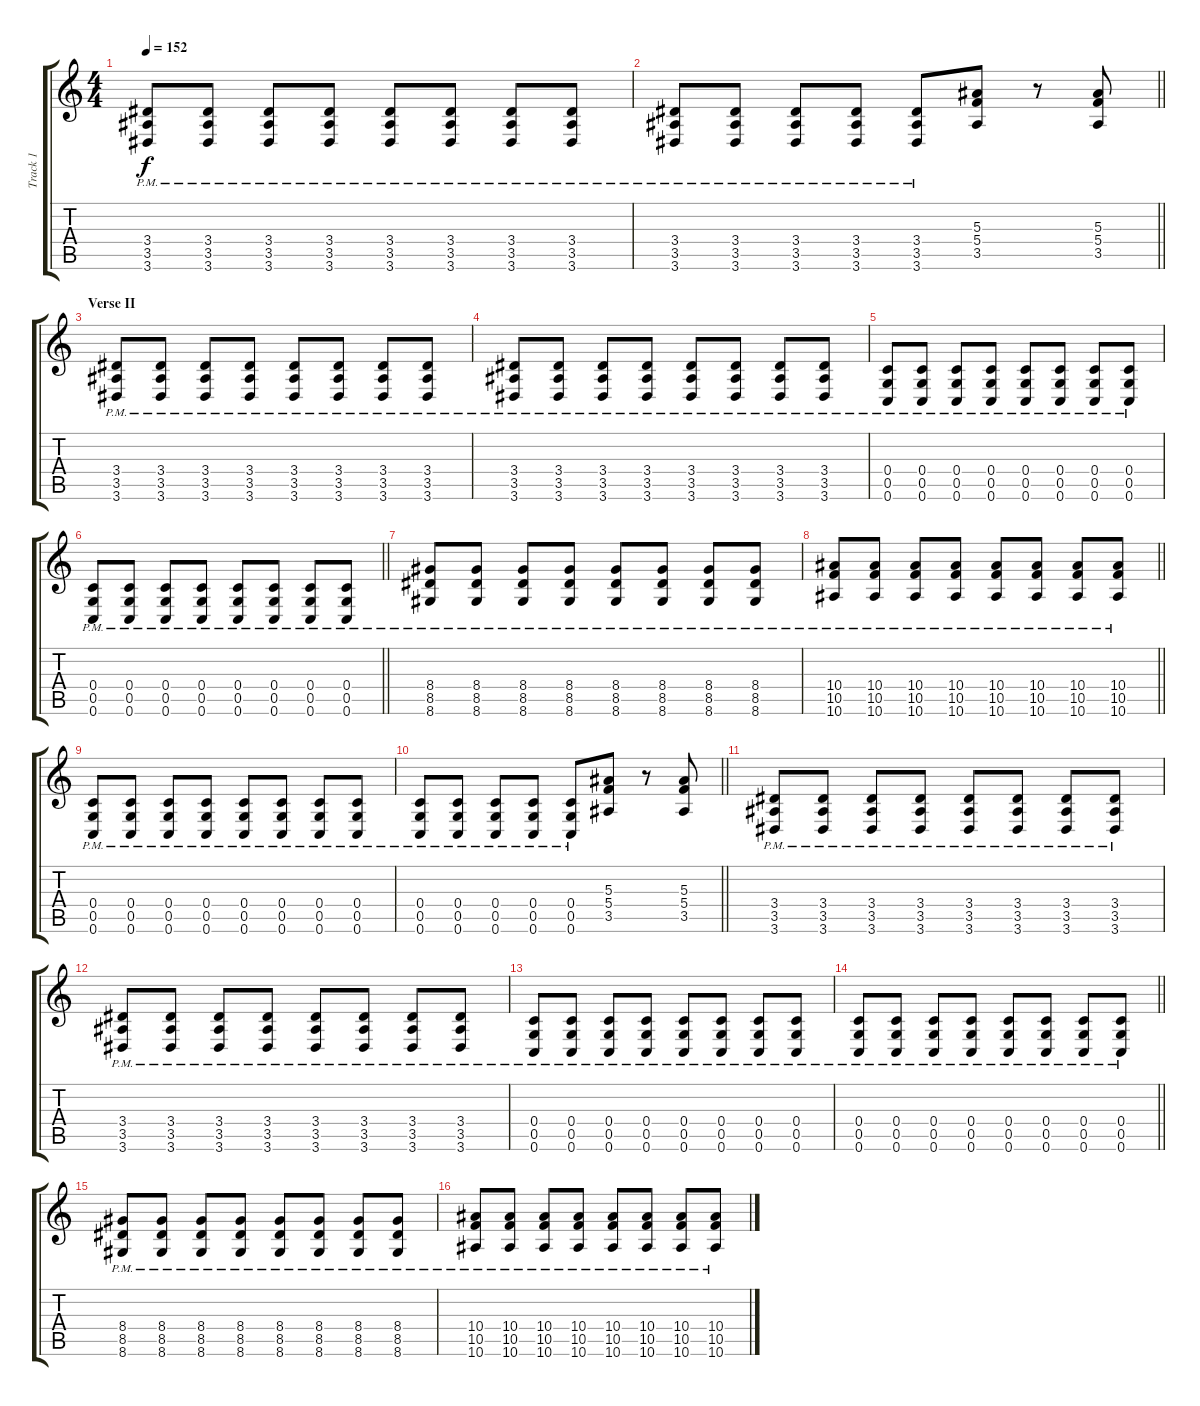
\track ("Track 1" "Track 1") {instrument distortionguitar}
\staff {score tabs}
\tuning (D4 A3 F3 C3 G2 C2) {hide}
\ts (4 4)
\tempo 152
\clef g2
\ks c
(3.4{pm} 3.5{pm} 3.6{pm}).8{dy f} (3.4{pm} 3.5{pm} 3.6{pm}).8 (3.4{pm} 3.5{pm} 3.6{pm}).8 (3.4{pm} 3.5{pm} 3.6{pm}).8 (3.4{pm} 3.5{pm} 3.6{pm}).8 (3.4{pm} 3.5{pm} 3.6{pm}).8 (3.4{pm} 3.5{pm} 3.6{pm}).8 (3.4{pm} 3.5{pm} 3.6{pm}).8 |
\barLineRight lightlight
(3.4{pm} 3.5{pm} 3.6{pm}).8 (3.4{pm} 3.5{pm} 3.6{pm}).8 (3.4{pm} 3.5{pm} 3.6{pm}).8 (3.4{pm} 3.5{pm} 3.6{pm}).8 (3.4{pm} 3.5{pm} 3.6{pm}).8 (5.3 5.4 3.5).8 r.8 (5.3 5.4 3.5).8 |
\section ("" "Verse II")
(3.4{pm} 3.5{pm} 3.6{pm}).8 (3.4{pm} 3.5{pm} 3.6{pm}).8 (3.4{pm} 3.5{pm} 3.6{pm}).8 (3.4{pm} 3.5{pm} 3.6{pm}).8 (3.4{pm} 3.5{pm} 3.6{pm}).8 (3.4{pm} 3.5{pm} 3.6{pm}).8 (3.4{pm} 3.5{pm} 3.6{pm}).8 (3.4{pm} 3.5{pm} 3.6{pm}).8 |
(3.4{pm} 3.5{pm} 3.6{pm}).8 (3.4{pm} 3.5{pm} 3.6{pm}).8 (3.4{pm} 3.5{pm} 3.6{pm}).8 (3.4{pm} 3.5{pm} 3.6{pm}).8 (3.4{pm} 3.5{pm} 3.6{pm}).8 (3.4{pm} 3.5{pm} 3.6{pm}).8 (3.4{pm} 3.5{pm} 3.6{pm}).8 (3.4{pm} 3.5{pm} 3.6{pm}).8 |
(0.4{pm} 0.5{pm} 0.6{pm}).8 (0.4{pm} 0.5{pm} 0.6{pm}).8 (0.4{pm} 0.5{pm} 0.6{pm}).8 (0.4{pm} 0.5{pm} 0.6{pm}).8 (0.4{pm} 0.5{pm} 0.6{pm}).8 (0.4{pm} 0.5{pm} 0.6{pm}).8 (0.4{pm} 0.5{pm} 0.6{pm}).8 (0.4{pm} 0.5{pm} 0.6{pm}).8 |
\barLineRight lightlight
(0.4{pm} 0.5{pm} 0.6{pm}).8 (0.4{pm} 0.5{pm} 0.6{pm}).8 (0.4{pm} 0.5{pm} 0.6{pm}).8 (0.4{pm} 0.5{pm} 0.6{pm}).8 (0.4{pm} 0.5{pm} 0.6{pm}).8 (0.4{pm} 0.5{pm} 0.6{pm}).8 (0.4{pm} 0.5{pm} 0.6{pm}).8 (0.4{pm} 0.5{pm} 0.6{pm}).8 |
(8.4{pm} 8.5{pm} 8.6{pm}).8 (8.4{pm} 8.5{pm} 8.6{pm}).8 (8.4{pm} 8.5{pm} 8.6{pm}).8 (8.4{pm} 8.5{pm} 8.6{pm}).8 (8.4{pm} 8.5{pm} 8.6{pm}).8 (8.4{pm} 8.5{pm} 8.6{pm}).8 (8.4{pm} 8.5{pm} 8.6{pm}).8 (8.4{pm} 8.5{pm} 8.6{pm}).8 |
\barLineRight lightlight
(10.4{pm} 10.5{pm} 10.6{pm}).8 (10.4{pm} 10.5{pm} 10.6{pm}).8 (10.4{pm} 10.5{pm} 10.6{pm}).8 (10.4{pm} 10.5{pm} 10.6{pm}).8 (10.4{pm} 10.5{pm} 10.6{pm}).8 (10.4{pm} 10.5{pm} 10.6{pm}).8 (10.4{pm} 10.5{pm} 10.6{pm}).8 (10.4{pm} 10.5{pm} 10.6{pm}).8 |
(0.4{pm} 0.5{pm} 0.6{pm}).8 (0.4{pm} 0.5{pm} 0.6{pm}).8 (0.4{pm} 0.5{pm} 0.6{pm}).8 (0.4{pm} 0.5{pm} 0.6{pm}).8 (0.4{pm} 0.5{pm} 0.6{pm}).8 (0.4{pm} 0.5{pm} 0.6{pm}).8 (0.4{pm} 0.5{pm} 0.6{pm}).8 (0.4{pm} 0.5{pm} 0.6{pm}).8 |
\barLineRight lightlight
(0.4{pm} 0.5{pm} 0.6{pm}).8 (0.4{pm} 0.5{pm} 0.6{pm}).8 (0.4{pm} 0.5{pm} 0.6{pm}).8 (0.4{pm} 0.5{pm} 0.6{pm}).8 (0.4{pm} 0.5{pm} 0.6{pm}).8 (5.3 5.4 3.5).8 r.8 (5.3 5.4 3.5).8 |
(3.4{pm} 3.5{pm} 3.6{pm}).8 (3.4{pm} 3.5{pm} 3.6{pm}).8 (3.4{pm} 3.5{pm} 3.6{pm}).8 (3.4{pm} 3.5{pm} 3.6{pm}).8 (3.4{pm} 3.5{pm} 3.6{pm}).8 (3.4{pm} 3.5{pm} 3.6{pm}).8 (3.4{pm} 3.5{pm} 3.6{pm}).8 (3.4{pm} 3.5{pm} 3.6{pm}).8 |
(3.4{pm} 3.5{pm} 3.6{pm}).8 (3.4{pm} 3.5{pm} 3.6{pm}).8 (3.4{pm} 3.5{pm} 3.6{pm}).8 (3.4{pm} 3.5{pm} 3.6{pm}).8 (3.4{pm} 3.5{pm} 3.6{pm}).8 (3.4{pm} 3.5{pm} 3.6{pm}).8 (3.4{pm} 3.5{pm} 3.6{pm}).8 (3.4{pm} 3.5{pm} 3.6{pm}).8 |
(0.4{pm} 0.5{pm} 0.6{pm}).8 (0.4{pm} 0.5{pm} 0.6{pm}).8 (0.4{pm} 0.5{pm} 0.6{pm}).8 (0.4{pm} 0.5{pm} 0.6{pm}).8 (0.4{pm} 0.5{pm} 0.6{pm}).8 (0.4{pm} 0.5{pm} 0.6{pm}).8 (0.4{pm} 0.5{pm} 0.6{pm}).8 (0.4{pm} 0.5{pm} 0.6{pm}).8 |
\barLineRight lightlight
(0.4{pm} 0.5{pm} 0.6{pm}).8 (0.4{pm} 0.5{pm} 0.6{pm}).8 (0.4{pm} 0.5{pm} 0.6{pm}).8 (0.4{pm} 0.5{pm} 0.6{pm}).8 (0.4{pm} 0.5{pm} 0.6{pm}).8 (0.4{pm} 0.5{pm} 0.6{pm}).8 (0.4{pm} 0.5{pm} 0.6{pm}).8 (0.4{pm} 0.5{pm} 0.6{pm}).8 |
(8.4{pm} 8.5{pm} 8.6{pm}).8 (8.4{pm} 8.5{pm} 8.6{pm}).8 (8.4{pm} 8.5{pm} 8.6{pm}).8 (8.4{pm} 8.5{pm} 8.6{pm}).8 (8.4{pm} 8.5{pm} 8.6{pm}).8 (8.4{pm} 8.5{pm} 8.6{pm}).8 (8.4{pm} 8.5{pm} 8.6{pm}).8 (8.4{pm} 8.5{pm} 8.6{pm}).8 |
(10.4{pm} 10.5{pm} 10.6{pm}).8 (10.4{pm} 10.5{pm} 10.6{pm}).8 (10.4{pm} 10.5{pm} 10.6{pm}).8 (10.4{pm} 10.5{pm} 10.6{pm}).8 (10.4{pm} 10.5{pm} 10.6{pm}).8 (10.4{pm} 10.5{pm} 10.6{pm}).8 (10.4{pm} 10.5{pm} 10.6{pm}).8 (10.4{pm} 10.5{pm} 10.6{pm}).8
